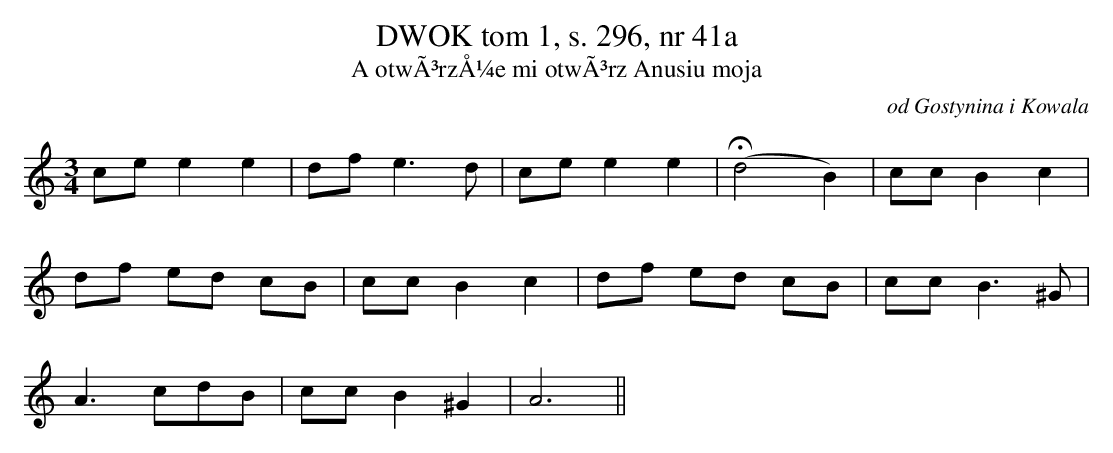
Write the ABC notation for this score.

X:1
T: DWOK tom 1, s. 296, nr 41a
T: A otwÃ³rzÅ¼e mi otwÃ³rz Anusiu moja
O: od Gostynina i Kowala
M: 3/4
L: 1/8
K: C
cee2e2 | dfe3d | cee2e2 | (Hd4B2) | ccB2c2 |
df ed cB | ccB2c2 | df ed cB | ccB3^G |
A3cdB | ccB2^G2 | A6||
